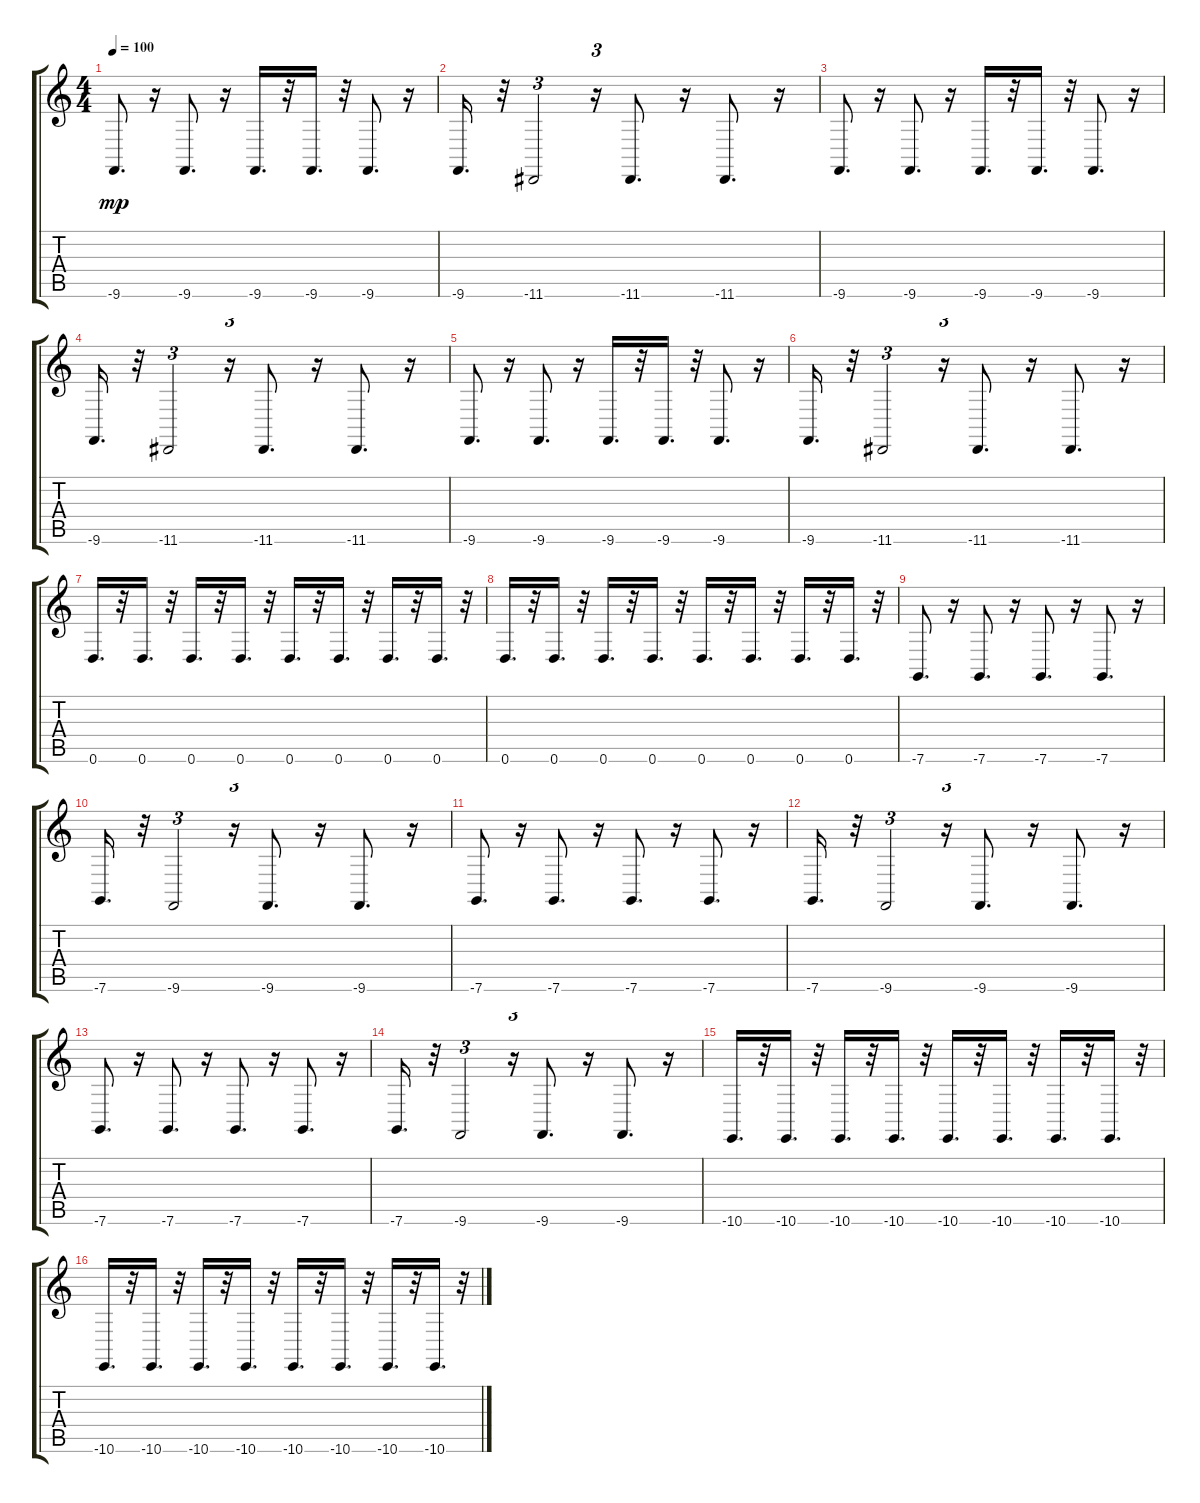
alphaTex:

\track "" {instrument electricbassfinger}
\staff {score tabs}
\tuning (E4 B3 G3 D3 A2 D2) {hide}
\ts (4 4)
\tempo 100
\clef g2
\ks c
-9.6.8{d dy mp} r.16 -9.6.8{d} r.16 -9.6.16{d} r.32 -9.6.16{d} r.32 -9.6.8{d} r.16 |
-9.6.16{d} r.32 -11.6.2{tu (3 2)} r.16{tu (3 2)} -11.6.8{d} r.16 -11.6.8{d} r.16 |
-9.6.8{d} r.16 -9.6.8{d} r.16 -9.6.16{d} r.32 -9.6.16{d} r.32 -9.6.8{d} r.16 |
-9.6.16{d} r.32 -11.6.2{tu (3 2)} r.16{tu (3 2)} -11.6.8{d} r.16 -11.6.8{d} r.16 |
-9.6.8{d} r.16 -9.6.8{d} r.16 -9.6.16{d} r.32 -9.6.16{d} r.32 -9.6.8{d} r.16 |
-9.6.16{d} r.32 -11.6.2{tu (3 2)} r.16{tu (3 2)} -11.6.8{d} r.16 -11.6.8{d} r.16 |
0.6.16{d} r.32 0.6.16{d} r.32 0.6.16{d} r.32 0.6.16{d} r.32 0.6.16{d} r.32 0.6.16{d} r.32 0.6.16{d} r.32 0.6.16{d} r.32 |
0.6.16{d} r.32 0.6.16{d} r.32 0.6.16{d} r.32 0.6.16{d} r.32 0.6.16{d} r.32 0.6.16{d} r.32 0.6.16{d} r.32 0.6.16{d} r.32 |
-7.6.8{d} r.16 -7.6.8{d} r.16 -7.6.8{d} r.16 -7.6.8{d} r.16 |
-7.6.16{d} r.32 -9.6.2{tu (3 2)} r.16{tu (3 2)} -9.6.8{d} r.16 -9.6.8{d} r.16 |
-7.6.8{d} r.16 -7.6.8{d} r.16 -7.6.8{d} r.16 -7.6.8{d} r.16 |
-7.6.16{d} r.32 -9.6.2{tu (3 2)} r.16{tu (3 2)} -9.6.8{d} r.16 -9.6.8{d} r.16 |
-7.6.8{d} r.16 -7.6.8{d} r.16 -7.6.8{d} r.16 -7.6.8{d} r.16 |
-7.6.16{d} r.32 -9.6.2{tu (3 2)} r.16{tu (3 2)} -9.6.8{d} r.16 -9.6.8{d} r.16 |
-10.6.16{d} r.32 -10.6.16{d} r.32 -10.6.16{d} r.32 -10.6.16{d} r.32 -10.6.16{d} r.32 -10.6.16{d} r.32 -10.6.16{d} r.32 -10.6.16{d} r.32 |
-10.6.16{d} r.32 -10.6.16{d} r.32 -10.6.16{d} r.32 -10.6.16{d} r.32 -10.6.16{d} r.32 -10.6.16{d} r.32 -10.6.16{d} r.32 -10.6.16{d} r.32
